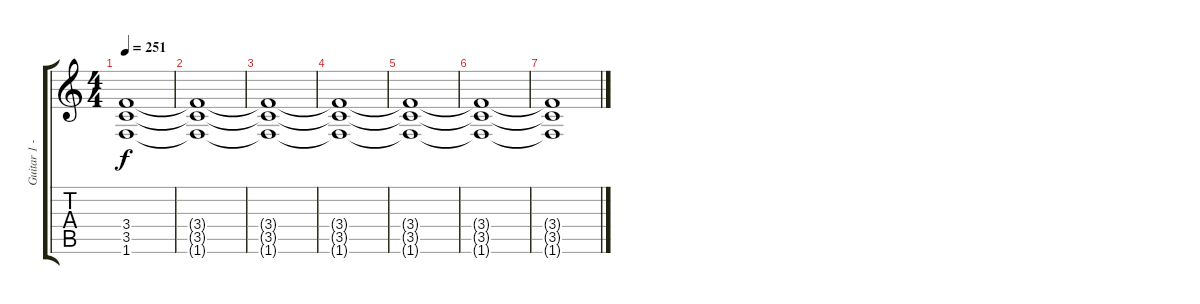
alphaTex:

\track ("Guitar 1 - Scott" "Guitar 1 -") {instrument overdrivenguitar}
\staff {score tabs}
\tuning (E4 B3 G3 D3 A2 E2) {hide}
\ts (4 4)
\tempo 251
\clef g2
\ks c
(3.4 3.5 1.6).1{dy f} |
(3.4{t} 3.5{t} 1.6{t}).1 |
(3.4{t} 3.5{t} 1.6{t}).1 |
(3.4{t} 3.5{t} 1.6{t}).1 |
(3.4{t} 3.5{t} 1.6{t}).1 |
(3.4{t} 3.5{t} 1.6{t}).1 |
(3.4{t} 3.5{t} 1.6{t}).1
